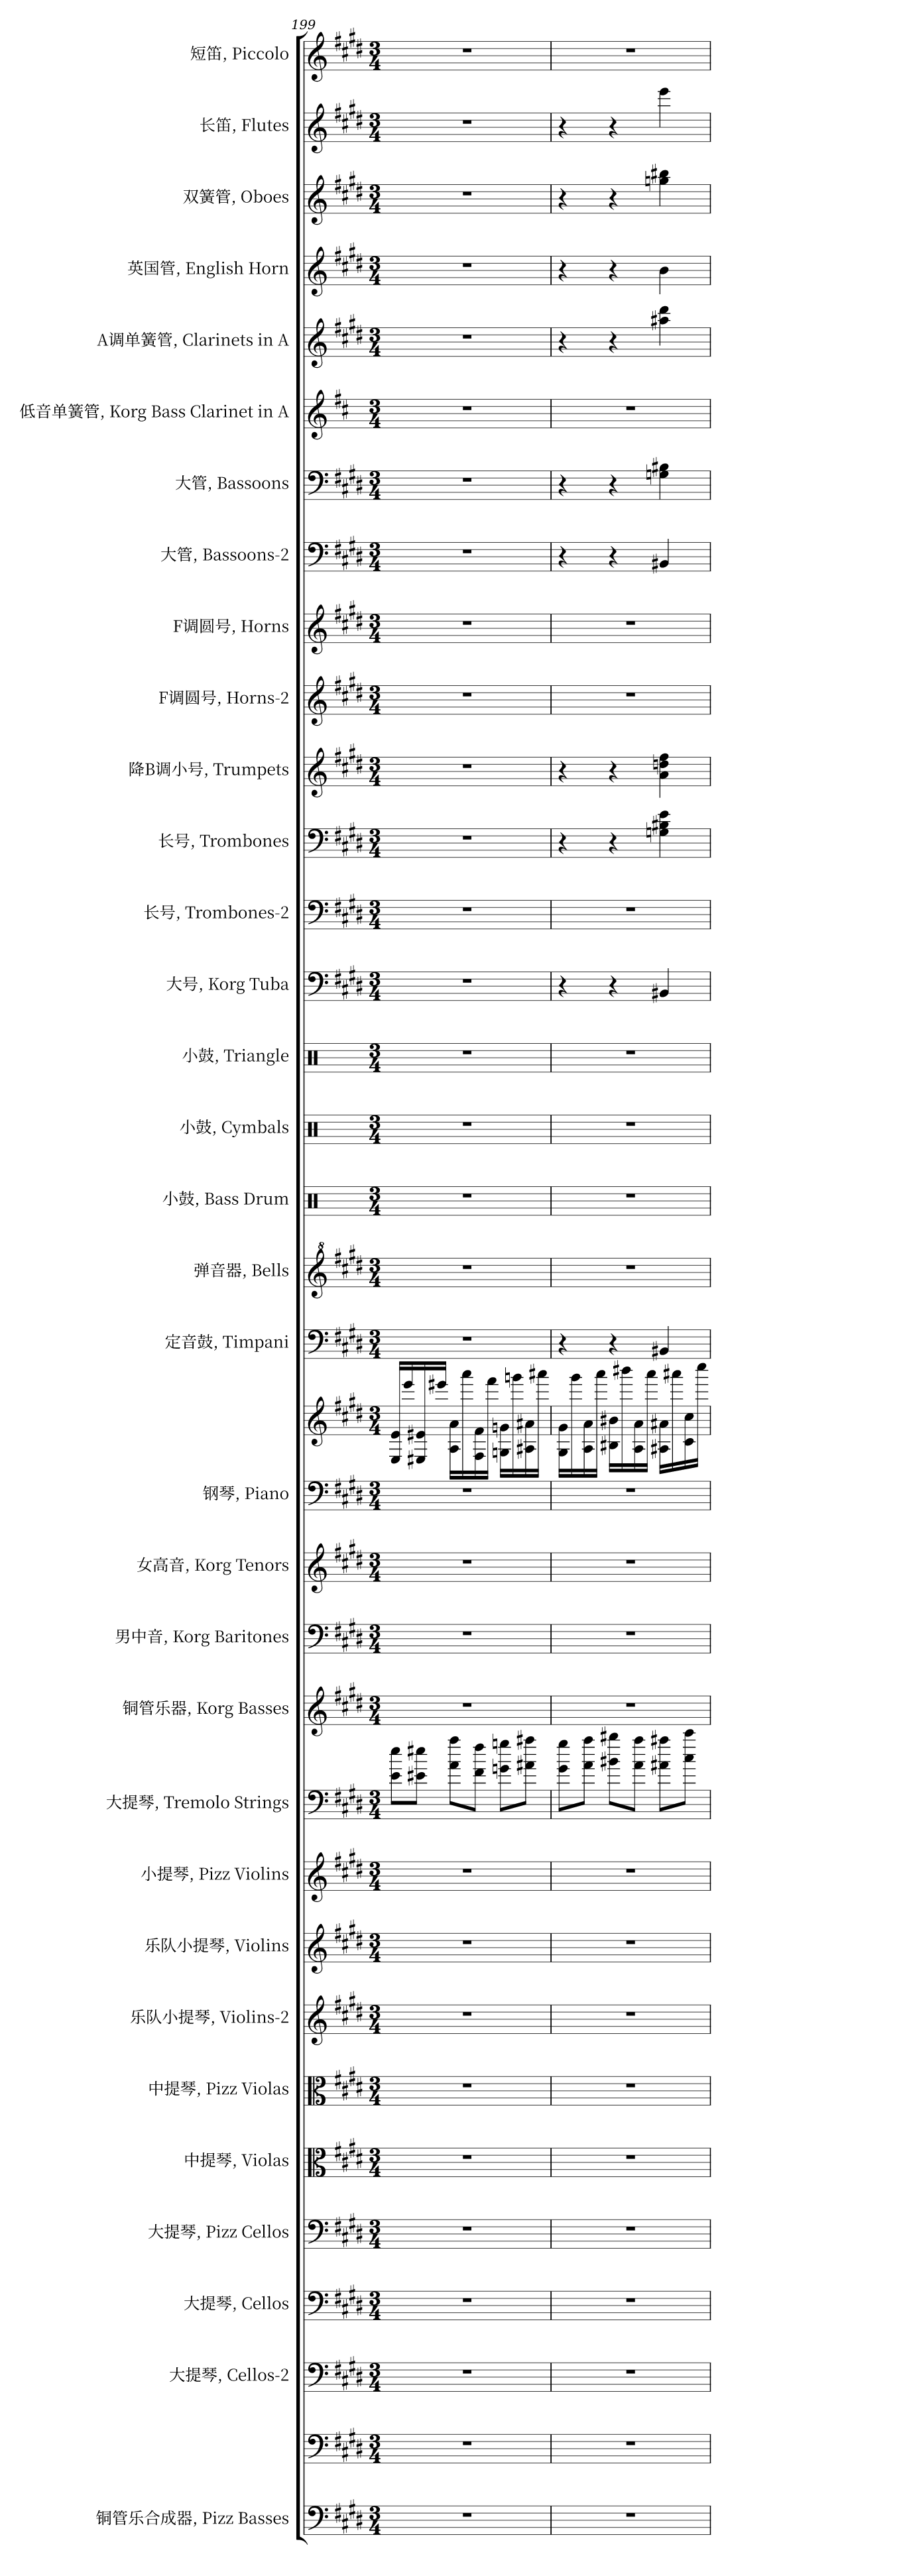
**kern	**kern	**kern	**kern	**kern	**kern	**kern	**kern	**kern	**kern	**kern	**kern	**kern	**kern	**kern	**kern	**kern	**kern	**kern	**kern	**kern	**kern	**kern	**kern	**kern	**kern	**kern	**kern	**kern	**kern	**kern	**kern	**kern	**kern	**kern
*part33	*part33	*part32	*part31	*part30	*part29	*part28	*part27	*part26	*part25	*part24	*part23	*part22	*part21	*part20	*part20	*part19	*part18	*part17	*part16	*part15	*part14	*part13	*part12	*part11	*part10	*part9	*part8	*part7	*part6	*part5	*part4	*part3	*part2	*part1
*staff35	*staff34	*staff33	*staff32	*staff31	*staff30	*staff29	*staff28	*staff27	*staff26	*staff25	*staff24	*staff23	*staff22	*staff21	*staff20	*staff19	*staff18	*staff17	*staff16	*staff15	*staff14	*staff13	*staff12	*staff11	*staff10	*staff9	*staff8	*staff7	*staff6	*staff5	*staff4	*staff3	*staff2	*staff1
*I"铜管乐合成器, Pizz Basses	*	*I"大提琴, Cellos-2	*I"大提琴, Cellos	*I"大提琴, Pizz Cellos	*I"中提琴, Violas	*I"中提琴, Pizz Violas	*I"乐队小提琴, Violins-2	*I"乐队小提琴, Violins	*I"小提琴, Pizz Violins	*I"大提琴, Tremolo Strings	*I"铜管乐器, Korg Basses	*I"男中音, Korg Baritones	*I"女高音, Korg Tenors	*I"钢琴, Piano	*	*I"定音鼓, Timpani	*I"弹音器, Bells	*I"小鼓, Bass Drum	*I"小鼓, Cymbals	*I"小鼓, Triangle	*I"大号, Korg Tuba	*I"长号, Trombones-2	*I"长号, Trombones	*I"降B调小号, Trumpets	*I"F调圆号, Horns-2	*I"F调圆号, Horns	*I"大管, Bassoons-2	*I"大管, Bassoons	*I"低音单簧管, Korg Bass Clarinet in A	*I"A调单簧管, Clarinets in A	*I"英国管, English Horn	*I"双簧管, Oboes	*I"长笛, Flutes	*I"短笛, Piccolo
*	*	*	*	*	*I'Vla.	*I'Vla.	*I'Vlns.	*I'Vlns.	*I'Vln.	*	*	*I'Bar.	*	*I'Pno.	*	*I'Timp.	*	*	*	*	*I'Tba.	*I'Tbn.	*I'Tbn.	*I'B♭ Tpt.	*I'F Hn.	*I'F Hn.	*I'Bsn.	*I'Bsn.	*I'B. Cl.	*I'A Cl.	*I'E. Hn.	*I'Ob.	*I'Fl.	*I'Picc.
*clefF4	*clefF4	*clefF4	*clefF4	*clefF4	*clefC3	*clefC3	*clefG2	*clefG2	*clefG2	*clefF4	*clefG2	*clefF4	*clefG2	*clefF4	*clefG2	*clefF4	*clefG^2	*clefX	*clefX	*clefX	*clefF4	*clefF4	*clefF4	*clefG2	*clefG2	*clefG2	*clefF4	*clefF4	*clefG2	*clefG2	*clefG2	*clefG2	*clefG2	*clefG2
*	*	*	*	*	*	*	*	*	*	*	*	*	*	*	*	*	*	*	*	*	*	*	*	*ITrd1c2	*ITrd4c7	*ITrd4c7	*	*	*ITrd8c14	*ITrd2c3	*ITrd4c7	*	*	*ITrd-7c-12
*k[f#c#g#d#]	*k[f#c#g#d#]	*k[f#c#g#d#]	*k[f#c#g#d#]	*k[f#c#g#d#]	*k[f#c#g#d#]	*k[f#c#g#d#]	*k[f#c#g#d#]	*k[f#c#g#d#]	*k[f#c#g#d#]	*k[f#c#g#d#]	*k[f#c#g#d#]	*k[f#c#g#d#]	*k[f#c#g#d#]	*k[f#c#g#d#]	*k[f#c#g#d#]	*k[f#c#g#d#]	*k[f#c#g#d#]	*k[]	*k[]	*k[]	*k[f#c#g#d#]	*k[f#c#g#d#]	*k[f#c#g#d#]	*k[f#c#]	*k[f#c#g#]	*k[f#c#g#]	*k[f#c#g#d#]	*k[f#c#g#d#]	*k[f#c#]	*k[f#c#g#d#a#e#b#]	*k[f#c#g#]	*k[f#c#g#d#]	*k[f#c#g#d#]	*k[f#c#g#d#]
*M3/4	*M3/4	*M3/4	*M3/4	*M3/4	*M3/4	*M3/4	*M3/4	*M3/4	*M3/4	*M3/4	*M3/4	*M3/4	*M3/4	*M3/4	*M3/4	*M3/4	*M3/4	*M3/4	*M3/4	*M3/4	*M3/4	*M3/4	*M3/4	*M3/4	*M3/4	*M3/4	*M3/4	*M3/4	*M3/4	*M3/4	*M3/4	*M3/4	*M3/4	*M3/4
=199	=199	=199	=199	=199	=199	=199	=199	=199	=199	=199	=199	=199	=199	=199	=199	=199	=199	=199	=199	=199	=199	=199	=199	=199	=199	=199	=199	=199	=199	=199	=199	=199	=199	=199
2.r	2.r	2.r	2.r	2.r	2.r	2.r	2.r	2.r	2.r	8e\ 8ee\L	2.r	2.r	2.r	2.r	16E/ 16e/LL	2.r	2.r	2.r	2.r	2.r	2.r	2.r	2.r	2.r	2.r	2.r	2.r	2.r	2.r	2.r	2.r	2.r	2.r	2.r
.	.	.	.	.	.	.	.	.	.	.	.	.	.	.	16eee/	.	.	.	.	.	.	.	.	.	.	.	.	.	.	.	.	.	.	.
.	.	.	.	.	.	.	.	.	.	8e#X\ 8ee#X\J	.	.	.	.	16E#X/ 16e#X/	.	.	.	.	.	.	.	.	.	.	.	.	.	.	.	.	.	.	.
.	.	.	.	.	.	.	.	.	.	.	.	.	.	.	16eee#X/JJ	.	.	.	.	.	.	.	.	.	.	.	.	.	.	.	.	.	.	.
.	.	.	.	.	.	.	.	.	.	8a\ 8aa\L	.	.	.	.	16A\ 16a\LL	.	.	.	.	.	.	.	.	.	.	.	.	.	.	.	.	.	.	.
.	.	.	.	.	.	.	.	.	.	.	.	.	.	.	16aaa\	.	.	.	.	.	.	.	.	.	.	.	.	.	.	.	.	.	.	.
.	.	.	.	.	.	.	.	.	.	8f#\ 8ff#\J	.	.	.	.	16F#\ 16f#\	.	.	.	.	.	.	.	.	.	.	.	.	.	.	.	.	.	.	.
.	.	.	.	.	.	.	.	.	.	.	.	.	.	.	16fff#\JJ	.	.	.	.	.	.	.	.	.	.	.	.	.	.	.	.	.	.	.
.	.	.	.	.	.	.	.	.	.	8gn\ 8ggn\L	.	.	.	.	16Gn\ 16gn\LL	.	.	.	.	.	.	.	.	.	.	.	.	.	.	.	.	.	.	.
.	.	.	.	.	.	.	.	.	.	.	.	.	.	.	16gggn\	.	.	.	.	.	.	.	.	.	.	.	.	.	.	.	.	.	.	.
.	.	.	.	.	.	.	.	.	.	8a#X\ 8aa#X\J	.	.	.	.	16A#X\ 16a#X\	.	.	.	.	.	.	.	.	.	.	.	.	.	.	.	.	.	.	.
.	.	.	.	.	.	.	.	.	.	.	.	.	.	.	16aaa#X\JJ	.	.	.	.	.	.	.	.	.	.	.	.	.	.	.	.	.	.	.
!!LO:PB:g=z
=200	=200	=200	=200	=200	=200	=200	=200	=200	=200	=200	=200	=200	=200	=200	=200	=200	=200	=200	=200	=200	=200	=200	=200	=200	=200	=200	=200	=200	=200	=200	=200	=200	=200	=200
2.r	2.r	2.r	2.r	2.r	2.r	2.r	2.r	2.r	2.r	8g#\ 8gg#\L	2.r	2.r	2.r	2.r	16G#\ 16g#\LL	4r	2.r	2.r	2.r	2.r	4r	2.r	4r	4r	2.r	2.r	4r	4r	2.r	4r	4r	4r	4r	2.r
.	.	.	.	.	.	.	.	.	.	.	.	.	.	.	16ggg#\	.	.	.	.	.	.	.	.	.	.	.	.	.	.	.	.	.	.	.
.	.	.	.	.	.	.	.	.	.	8a\ 8aa\J	.	.	.	.	16A\ 16a\	.	.	.	.	.	.	.	.	.	.	.	.	.	.	.	.	.	.	.
.	.	.	.	.	.	.	.	.	.	.	.	.	.	.	16aaa\JJ	.	.	.	.	.	.	.	.	.	.	.	.	.	.	.	.	.	.	.
.	.	.	.	.	.	.	.	.	.	8b#X\ 8bb#X\L	.	.	.	.	16B#X\ 16b#X\LL	4r	.	.	.	.	4r	.	4r	4r	.	.	4r	4r	.	4r	4r	4r	4r	.
.	.	.	.	.	.	.	.	.	.	.	.	.	.	.	16bbb#X\	.	.	.	.	.	.	.	.	.	.	.	.	.	.	.	.	.	.	.
.	.	.	.	.	.	.	.	.	.	8a\ 8aa\J	.	.	.	.	16A\ 16a\	.	.	.	.	.	.	.	.	.	.	.	.	.	.	.	.	.	.	.
.	.	.	.	.	.	.	.	.	.	.	.	.	.	.	16aaa\JJ	.	.	.	.	.	.	.	.	.	.	.	.	.	.	.	.	.	.	.
.	.	.	.	.	.	.	.	.	.	8a#X\ 8aa#X\L	.	.	.	.	16A#X\ 16a#X\LL	4BB#X/	.	.	.	.	4BB#X/	.	4Gn\ 4B#X\ 4e\	4g\ 4ccn\ 4ee\	.	.	4BB#X/	4Gn\ 4B#X\	.	4ff##X\ 4bb#\	4e\	4ggn\ 4bb#X\	4eee\	.
.	.	.	.	.	.	.	.	.	.	.	.	.	.	.	16aaa#X\	.	.	.	.	.	.	.	.	.	.	.	.	.	.	.	.	.	.	.
.	.	.	.	.	.	.	.	.	.	8cc#\ 8ccc#\J	.	.	.	.	16c#\ 16cc#\	.	.	.	.	.	.	.	.	.	.	.	.	.	.	.	.	.	.	.
.	.	.	.	.	.	.	.	.	.	.	.	.	.	.	16cccc#\JJ	.	.	.	.	.	.	.	.	.	.	.	.	.	.	.	.	.	.	.
=	=	=	=	=	=	=	=	=	=	=	=	=	=	=	=	=	=	=	=	=	=	=	=	=	=	=	=	=	=	=	=	=	=	=
*-	*-	*-	*-	*-	*-	*-	*-	*-	*-	*-	*-	*-	*-	*-	*-	*-	*-	*-	*-	*-	*-	*-	*-	*-	*-	*-	*-	*-	*-	*-	*-	*-	*-	*-
